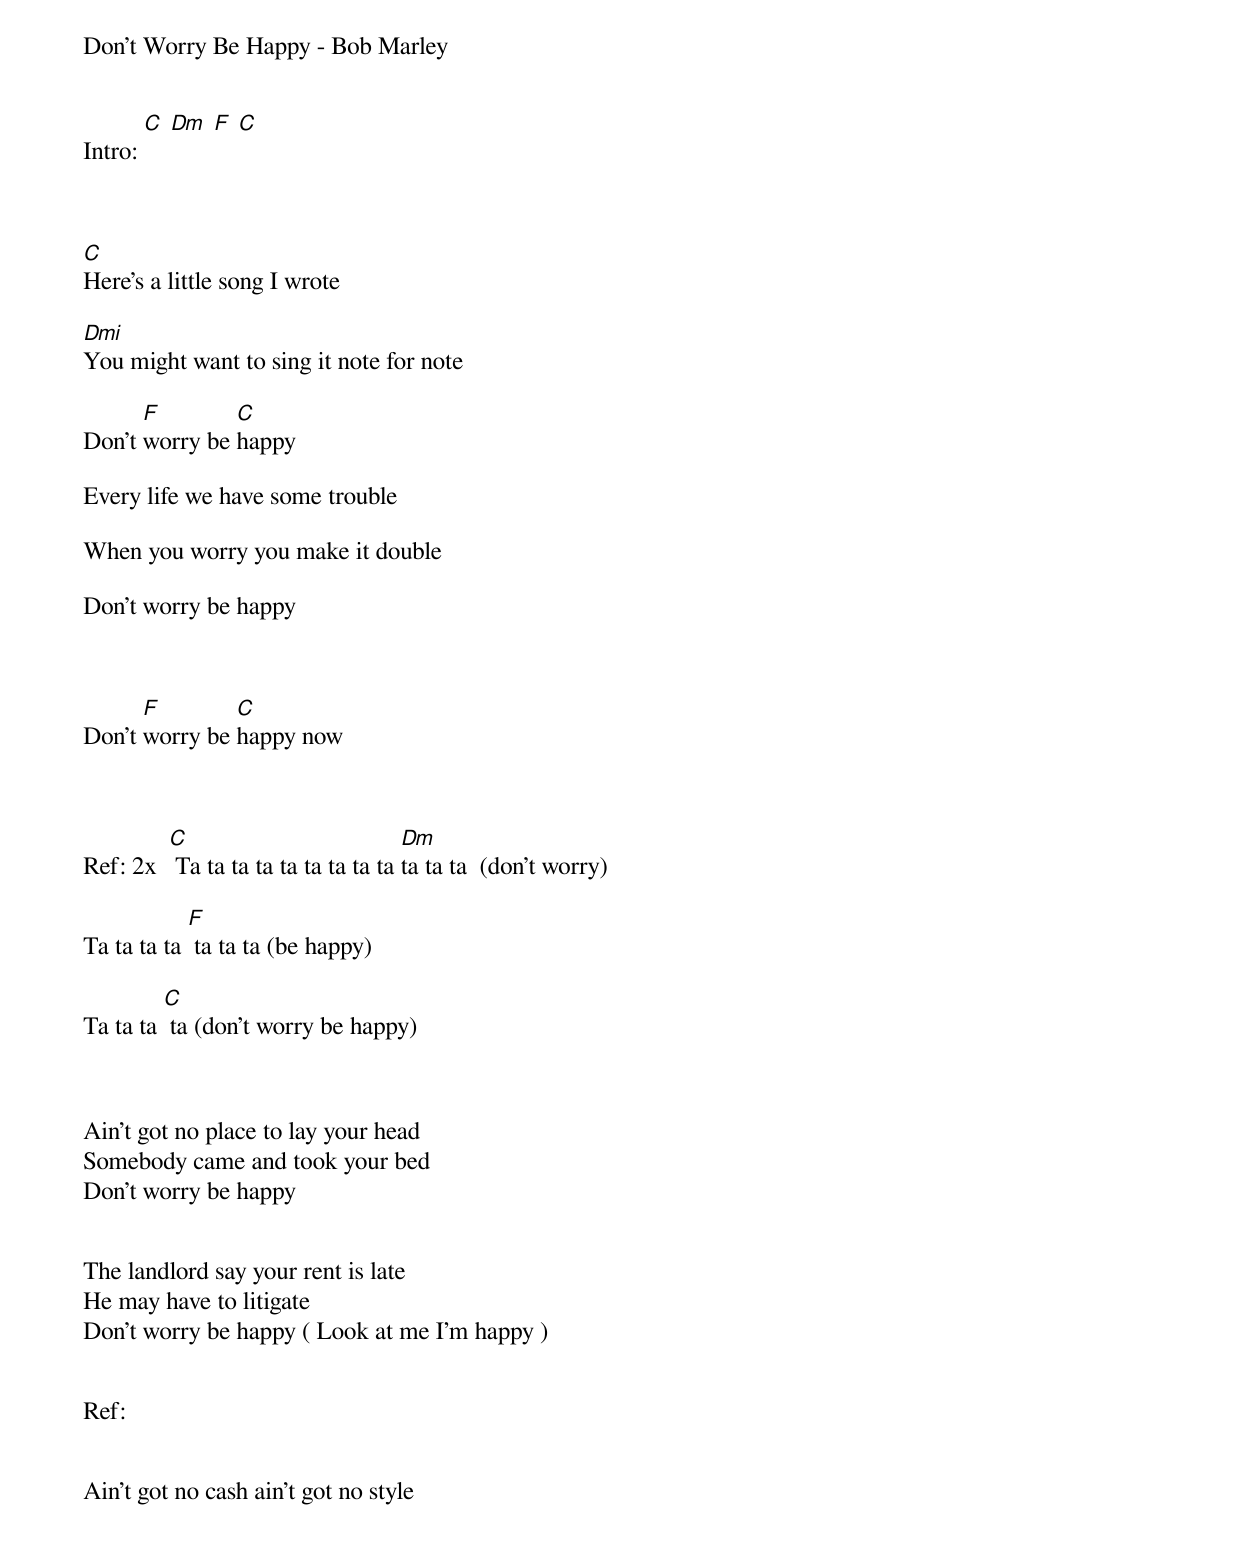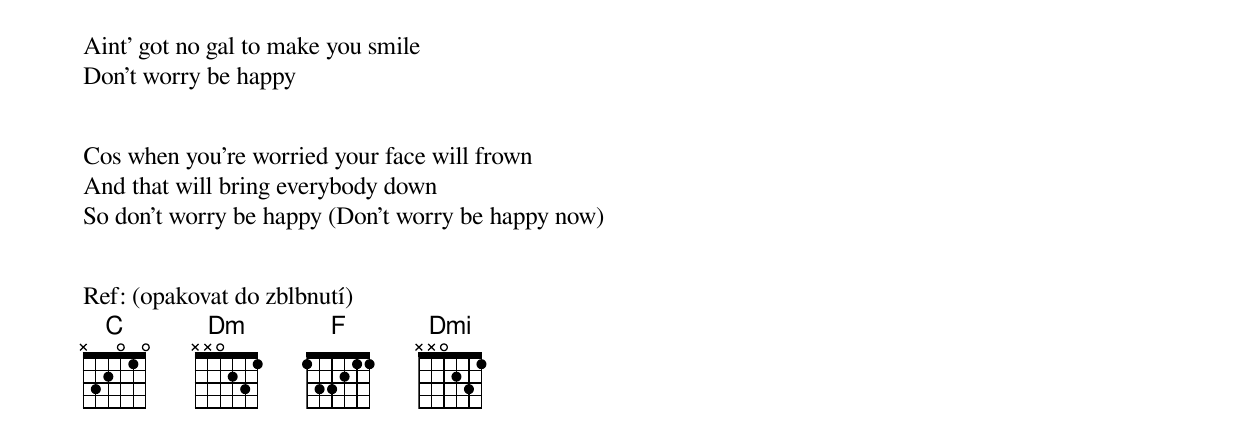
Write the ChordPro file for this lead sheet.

Don't Worry Be Happy - Bob Marley


Intro: [C] [Dm] [F] [C]



[C]Here's a little song I wrote

[Dmi]You might want to sing it note for note

Don't [F]worry be [C]happy

Every life we have some trouble

When you worry you make it double

Don't worry be happy



Don't [F]worry be [C]happy now



Ref: 2x  [C] Ta ta ta ta ta ta ta ta ta [Dm]ta ta ta  (don't worry)

Ta ta ta ta [F] ta ta ta (be happy)

Ta ta ta [C] ta (don't worry be happy)



Ain't got no place to lay your head
Somebody came and took your bed
Don't worry be happy


The landlord say your rent is late
He may have to litigate
Don't worry be happy ( Look at me I'm happy )


Ref:


Ain't got no cash ain't got no style
Aint' got no gal to make you smile
Don't worry be happy


Cos when you're worried your face will frown
And that will bring everybody down
So don't worry be happy (Don't worry be happy now)


Ref: (opakovat do zblbnutí)
